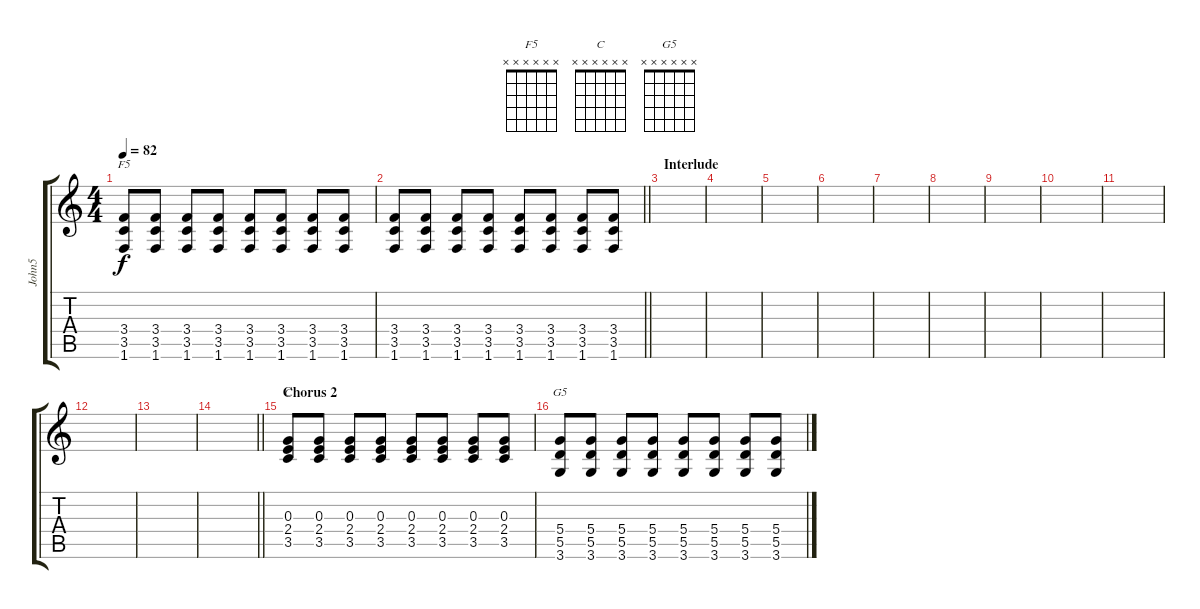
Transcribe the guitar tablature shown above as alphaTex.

\track ("John5" "John5") {instrument electricguitarclean}
\staff {score tabs}
\tuning (E4 B3 G3 D3 A2 E2) {hide}
\chord ("F5" x x x x x x)
\chord ("C" x x x x x x)
\chord ("G5" x x x x x x)
\ts (4 4)
\tempo 82
\clef g2
\ks c
(3.4 3.5 1.6).8{ch "F5" dy f} (3.4 3.5 1.6).8 (3.4 3.5 1.6).8 (3.4 3.5 1.6).8 (3.4 3.5 1.6).8 (3.4 3.5 1.6).8 (3.4 3.5 1.6).8 (3.4 3.5 1.6).8 |
\barLineRight lightlight
(3.4 3.5 1.6).8 (3.4 3.5 1.6).8 (3.4 3.5 1.6).8 (3.4 3.5 1.6).8 (3.4 3.5 1.6).8 (3.4 3.5 1.6).8 (3.4 3.5 1.6).8 (3.4 3.5 1.6).8 |
\section ("" "Interlude ")
|
|
|
|
|
|
|
|
|
|
|
\barLineRight lightlight
|
\section ("" "Chorus 2")
(0.3 2.4 3.5).8{ch "C"} (0.3 2.4 3.5).8 (0.3 2.4 3.5).8 (0.3 2.4 3.5).8 (0.3 2.4 3.5).8 (0.3 2.4 3.5).8 (0.3 2.4 3.5).8 (0.3 2.4 3.5).8 |
(5.4 5.5 3.6).8{ch "G5"} (5.4 5.5 3.6).8 (5.4 5.5 3.6).8 (5.4 5.5 3.6).8 (5.4 5.5 3.6).8 (5.4 5.5 3.6).8 (5.4 5.5 3.6).8 (5.4 5.5 3.6).8
